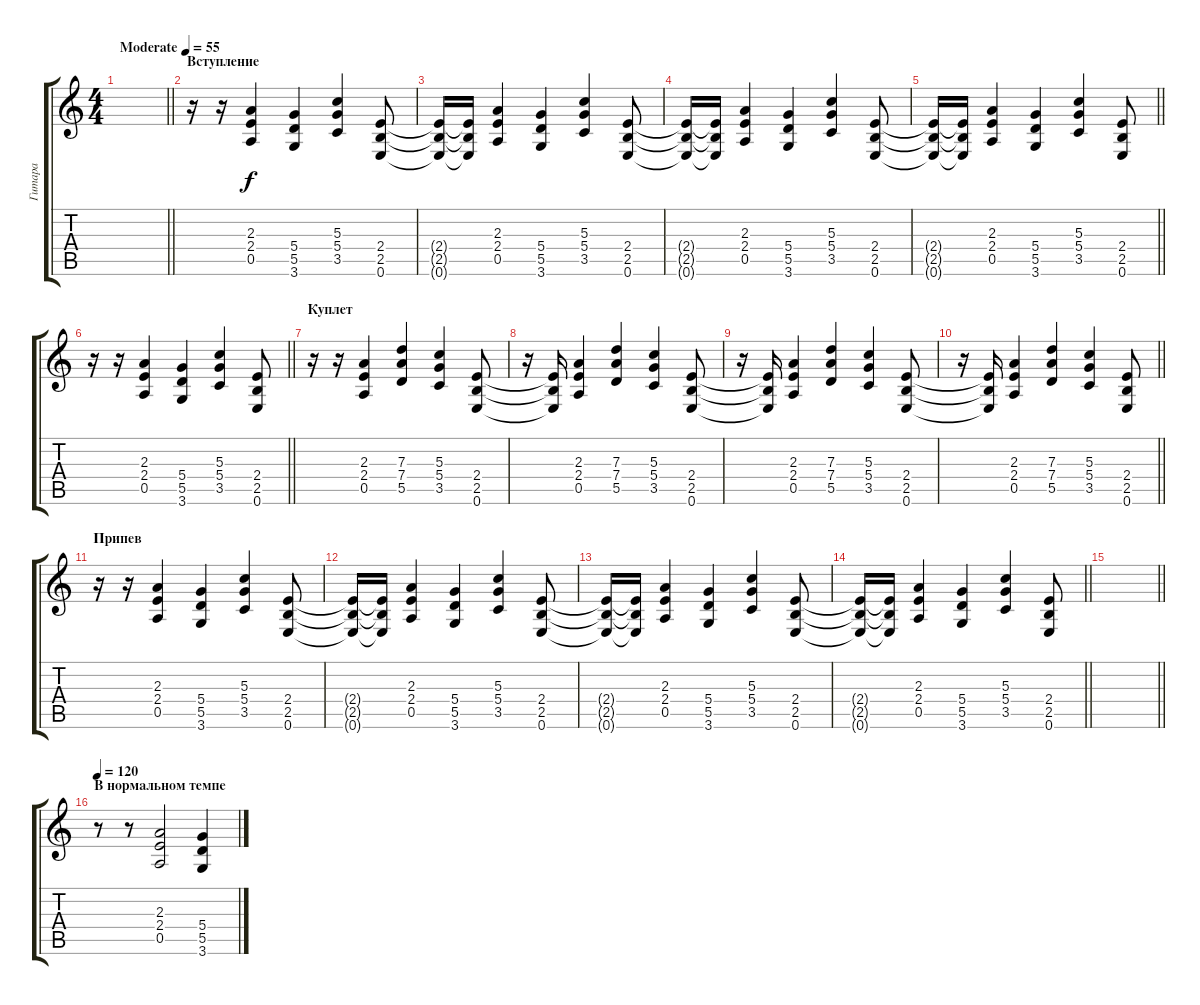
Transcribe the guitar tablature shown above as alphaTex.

\track ("Гитара" "Гитара") {instrument overdrivenguitar}
\staff {score tabs}
\tuning (E4 B3 G3 D3 A2 E2) {hide}
\ts (4 4)
\tempo (55 "Moderate")
\clef g2
\barLineRight lightlight
\ks c
|
\section ("" "Вступление")
r.16 r.16 (2.3 2.4 0.5).4 (5.4 5.5 3.6).4 (5.3 5.4 3.5).4 (2.4 2.5 0.6).8 |
(2.4{t} 2.5{t} 0.6{t}).16 (2.4{t} 2.5{t} 0.6{t}).16 (2.3 2.4 0.5).4 (5.4 5.5 3.6).4 (5.3 5.4 3.5).4 (2.4 2.5 0.6).8 |
(2.4{t} 2.5{t} 0.6{t}).16 (2.4{t} 2.5{t} 0.6{t}).16 (2.3 2.4 0.5).4 (5.4 5.5 3.6).4 (5.3 5.4 3.5).4 (2.4 2.5 0.6).8 |
\barLineRight lightlight
(2.4{t} 2.5{t} 0.6{t}).16 (2.4{t} 2.5{t} 0.6{t}).16 (2.3 2.4 0.5).4 (5.4 5.5 3.6).4 (5.3 5.4 3.5).4 (2.4 2.5 0.6).8 |
\barLineRight lightlight
r.16 r.16 (2.3 2.4 0.5).4 (5.4 5.5 3.6).4 (5.3 5.4 3.5).4 (2.4 2.5 0.6).8 |
\section ("" "Куплет")
r.16 r.16 (2.3 2.4 0.5).4 (7.3 7.4 5.5).4 (5.3 5.4 3.5).4 (2.4 2.5 0.6).8 |
r.16 (2.4{t} 2.5{t} 0.6{t}).16 (2.3 2.4 0.5).4 (7.3 7.4 5.5).4 (5.3 5.4 3.5).4 (2.4 2.5 0.6).8 |
r.16 (2.4{t} 2.5{t} 0.6{t}).16 (2.3 2.4 0.5).4 (7.3 7.4 5.5).4 (5.3 5.4 3.5).4 (2.4 2.5 0.6).8 |
\barLineRight lightlight
r.16 (2.4{t} 2.5{t} 0.6{t}).16 (2.3 2.4 0.5).4 (7.3 7.4 5.5).4 (5.3 5.4 3.5).4 (2.4 2.5 0.6).8 |
\section ("" "Припев")
r.16 r.16 (2.3 2.4 0.5).4 (5.4 5.5 3.6).4 (5.3 5.4 3.5).4 (2.4 2.5 0.6).8 |
(2.4{t} 2.5{t} 0.6{t}).16 (2.4{t} 2.5{t} 0.6{t}).16 (2.3 2.4 0.5).4 (5.4 5.5 3.6).4 (5.3 5.4 3.5).4 (2.4 2.5 0.6).8 |
(2.4{t} 2.5{t} 0.6{t}).16 (2.4{t} 2.5{t} 0.6{t}).16 (2.3 2.4 0.5).4 (5.4 5.5 3.6).4 (5.3 5.4 3.5).4 (2.4 2.5 0.6).8 |
\barLineRight lightlight
(2.4{t} 2.5{t} 0.6{t}).16 (2.4{t} 2.5{t} 0.6{t}).16 (2.3 2.4 0.5).4 (5.4 5.5 3.6).4 (5.3 5.4 3.5).4 (2.4 2.5 0.6).8 |
\barLineRight lightlight
|
\section ("" "В нормальном темпе")
\tempo 120
r.8 r.8 (2.3 2.4 0.5).2 (5.4 5.5 3.6).4
